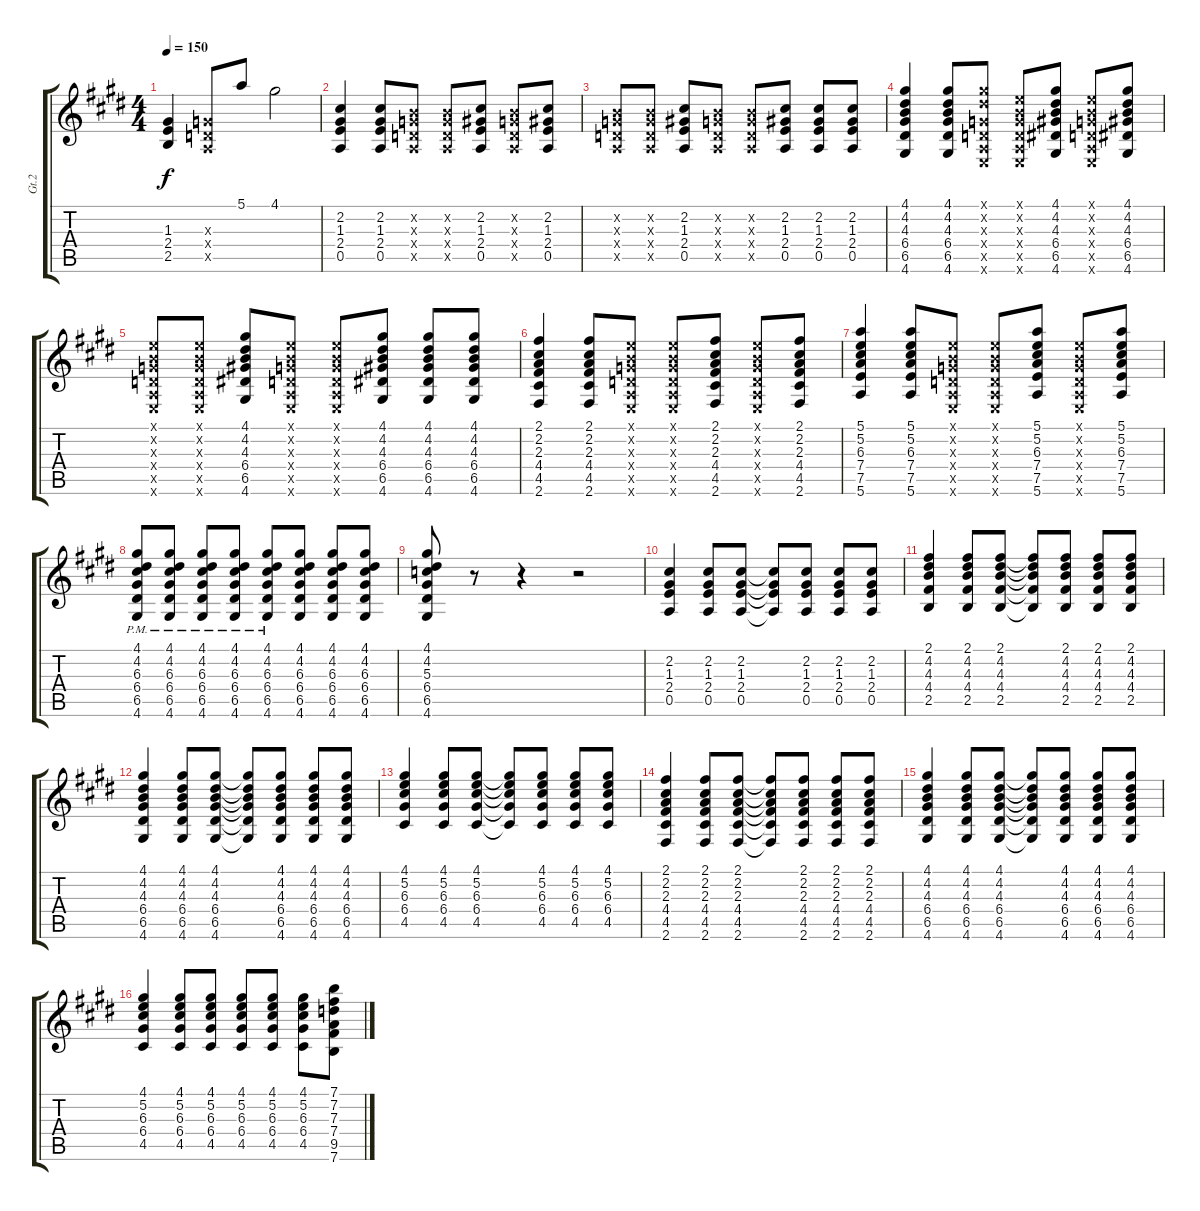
\track ("Gt.2" "Gt.2") {instrument distortionguitar}
\staff {score tabs}
\tuning (E4 B3 G3 D3 A2 E2) {hide}
\ts (4 4)
\tempo 150
\clef g2
\ks e
(1.3{t} 2.4{t} 2.5{t}).4{dy f} (0.3{x} 0.4{x} 0.5{x}).8 5.1.8 4.1.2 |
(2.2 1.3 2.4 0.5).4 (2.2 1.3 2.4 0.5).8 (0.2{x} 0.3{x} 0.4{x} 0.5{x}).8 (0.2{x} 0.3{x} 0.4{x} 0.5{x}).8 (2.2 1.3 2.4 0.5).8 (0.2{x} 0.3{x} 0.4{x} 0.5{x}).8 (2.2 1.3 2.4 0.5).8 |
(0.2{x} 0.3{x} 0.4{x} 0.5{x}).8 (0.2{x} 0.3{x} 0.4{x} 0.5{x}).8 (2.2 1.3 2.4 0.5).8 (0.2{x} 0.3{x} 0.4{x} 0.5{x}).8 (0.2{x} 0.3{x} 0.4{x} 0.5{x}).8 (2.2 1.3 2.4 0.5).8 (2.2 1.3 2.4 0.5).8 (2.2 1.3 2.4 0.5).8 |
(4.1 4.2 4.3 6.4 6.5 4.6).4 (4.1 4.2 4.3 6.4 6.5 4.6).8 (4.1{x} 4.2{x} 0.3{x} 0.4{x} 0.5{x} 0.6{x}).8 (0.1{x} 0.2{x} 0.3{x} 0.4{x} 0.5{x} 0.6{x}).8 (4.1 4.2 4.3 6.4 6.5 4.6).8 (0.1{x} 0.2{x} 0.3{x} 0.4{x} 0.5{x} 0.6{x}).8 (4.1 4.2 4.3 6.4 6.5 4.6).8 |
(0.1{x} 0.2{x} 0.3{x} 0.4{x} 0.5{x} 0.6{x}).8 (0.1{x} 0.2{x} 0.3{x} 0.4{x} 0.5{x} 0.6{x}).8 (4.1 4.2 4.3 6.4 6.5 4.6).8 (0.1{x} 0.2{x} 0.3{x} 0.4{x} 0.5{x} 0.6{x}).8 (0.1{x} 0.2{x} 0.3{x} 0.4{x} 0.5{x} 0.6{x}).8 (4.1 4.2 4.3 6.4 6.5 4.6).8 (4.1 4.2 4.3 6.4 6.5 4.6).8 (4.1 4.2 4.3 6.4 6.5 4.6).8 |
(2.1 2.2 2.3 4.4 4.5 2.6).4 (2.1 2.2 2.3 4.4 4.5 2.6).8 (0.1{x} 0.2{x} 0.3{x} 0.4{x} 0.5{x} 0.6{x}).8 (0.1{x} 0.2{x} 0.3{x} 0.4{x} 0.5{x} 0.6{x}).8 (2.1 2.2 2.3 4.4 4.5 2.6).8 (0.1{x} 0.2{x} 0.3{x} 0.4{x} 0.5{x} 0.6{x}).8 (2.1 2.2 2.3 4.4 4.5 2.6).8 |
(5.1 5.2 6.3 7.4 7.5 5.6).4 (5.1 5.2 6.3 7.4 7.5 5.6).8 (0.1{x} 0.2{x} 0.3{x} 0.4{x} 0.5{x} 0.6{x}).8 (0.1{x} 0.2{x} 0.3{x} 0.4{x} 0.5{x} 0.6{x}).8 (5.1 5.2 6.3 7.4 7.5 5.6).8 (0.1{x} 0.2{x} 0.3{x} 0.4{x} 0.5{x} 0.6{x}).8 (5.1 5.2 6.3 7.4 7.5 5.6).8 |
(4.1{pm} 4.2{pm} 6.3{pm} 6.4{pm} 6.5{pm} 4.6{pm}).8 (4.1{pm} 4.2{pm} 6.3{pm} 6.4{pm} 6.5{pm} 4.6{pm}).8 (4.1{pm} 4.2{pm} 6.3{pm} 6.4{pm} 6.5{pm} 4.6{pm}).8 (4.1{pm} 4.2{pm} 6.3{pm} 6.4{pm} 6.5{pm} 4.6{pm}).8 (4.1{pm} 4.2{pm} 6.3{pm} 6.4{pm} 6.5{pm} 4.6{pm}).8 (4.1 4.2 6.3 6.4 6.5 4.6).8 (4.1 4.2 6.3 6.4 6.5 4.6).8 (4.1 4.2 6.3 6.4 6.5 4.6).8 |
(4.1 4.2 5.3 6.4 6.5 4.6).8 r.8 r.4 r.2 |
(2.2 1.3 2.4 0.5).4 (2.2 1.3 2.4 0.5).8 (2.2 1.3 2.4 0.5).8 (2.2{t} 1.3{t} 2.4{t} 0.5{t}).8 (2.2 1.3 2.4 0.5).8 (2.2 1.3 2.4 0.5).8 (2.2 1.3 2.4 0.5).8 |
(2.1 4.2 4.3 4.4 2.5).4 (2.1 4.2 4.3 4.4 2.5).8 (2.1 4.2 4.3 4.4 2.5).8 (2.1{t} 4.2{t} 4.3{t} 4.4{t} 2.5{t}).8 (2.1 4.2 4.3 4.4 2.5).8 (2.1 4.2 4.3 4.4 2.5).8 (2.1 4.2 4.3 4.4 2.5).8 |
(4.1 4.2 4.3 6.4 6.5 4.6).4 (4.1 4.2 4.3 6.4 6.5 4.6).8 (4.1 4.2 4.3 6.4 6.5 4.6).8 (4.1{t} 4.2{t} 4.3{t} 6.4{t} 6.5{t} 4.6{t}).8 (4.1 4.2 4.3 6.4 6.5 4.6).8 (4.1 4.2 4.3 6.4 6.5 4.6).8 (4.1 4.2 4.3 6.4 6.5 4.6).8 |
(4.1 5.2 6.3 6.4 4.5).4 (4.1 5.2 6.3 6.4 4.5).8 (4.1 5.2 6.3 6.4 4.5).8 (4.1{t} 5.2{t} 6.3{t} 6.4{t} 4.5{t}).8 (4.1 5.2 6.3 6.4 4.5).8 (4.1 5.2 6.3 6.4 4.5).8 (4.1 5.2 6.3 6.4 4.5).8 |
(2.1 2.2 2.3 4.4 4.5 2.6).4 (2.1 2.2 2.3 4.4 4.5 2.6).8 (2.1 2.2 2.3 4.4 4.5 2.6).8 (2.1{t} 2.2{t} 2.3{t} 4.4{t} 4.5{t} 2.6{t}).8 (2.1 2.2 2.3 4.4 4.5 2.6).8 (2.1 2.2 2.3 4.4 4.5 2.6).8 (2.1 2.2 2.3 4.4 4.5 2.6).8 |
(4.1 4.2 4.3 6.4 6.5 4.6).4 (4.1 4.2 4.3 6.4 6.5 4.6).8 (4.1 4.2 4.3 6.4 6.5 4.6).8 (4.1{t} 4.2{t} 4.3{t} 6.4{t} 6.5{t} 4.6{t}).8 (4.1 4.2 4.3 6.4 6.5 4.6).8 (4.1 4.2 4.3 6.4 6.5 4.6).8 (4.1 4.2 4.3 6.4 6.5 4.6).8 |
(4.1 5.2 6.3 6.4 4.5).4 (4.1 5.2 6.3 6.4 4.5).8 (4.1 5.2 6.3 6.4 4.5).8 (4.1 5.2 6.3 6.4 4.5).8 (4.1 5.2 6.3 6.4 4.5).8 (4.1 5.2 6.3 6.4 4.5).8 (7.1 7.2 7.3 7.4 9.5 7.6).8
